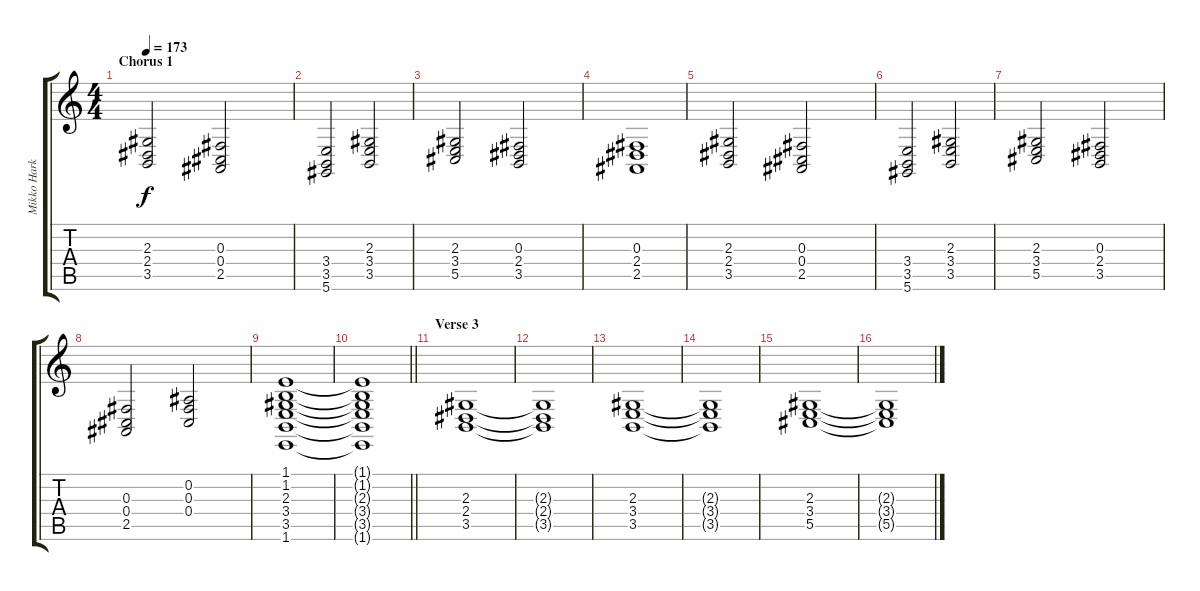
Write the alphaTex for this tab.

\track ("Mikko Harkin - Keyboard II" "Mikko Hark") {instrument stringensemble1}
\staff {score tabs}
\tuning (Eb4 Bb3 Gb3 Db3 Ab2 Eb2) {hide}
\ts (4 4)
\section ("" "Chorus 1")
\tempo 173
\clef g2
\ks c
(2.3 2.4 3.5).2{dy f} (0.3 0.4 2.5).2 |
(3.4 3.5 5.6).2 (2.3 3.4 3.5).2 |
(2.3 3.4 5.5).2 (0.3 2.4 3.5).2 |
(0.3 2.4 2.5).1 |
(2.3 2.4 3.5).2 (0.3 0.4 2.5).2 |
(3.4 3.5 5.6).2 (2.3 3.4 3.5).2 |
(2.3 3.4 5.5).2 (0.3 2.4 3.5).2 |
(0.3 0.4 2.5).2 (0.2 0.3 0.4).2 |
(1.1 1.2 2.3 3.4 3.5 1.6).1 |
\barLineRight lightlight
(1.1{t} 1.2{t} 2.3{t} 3.4{t} 3.5{t} 1.6{t}).1 |
\section ("" "Verse 3")
\ks aminor
(2.3 2.4 3.5).1{volume 10} |
(2.3{t} 2.4{t} 3.5{t}).1 |
(2.3 3.4 3.5).1 |
(2.3{t} 3.4{t} 3.5{t}).1 |
(2.3 3.4 5.5).1 |
(2.3{t} 3.4{t} 5.5{t}).1
